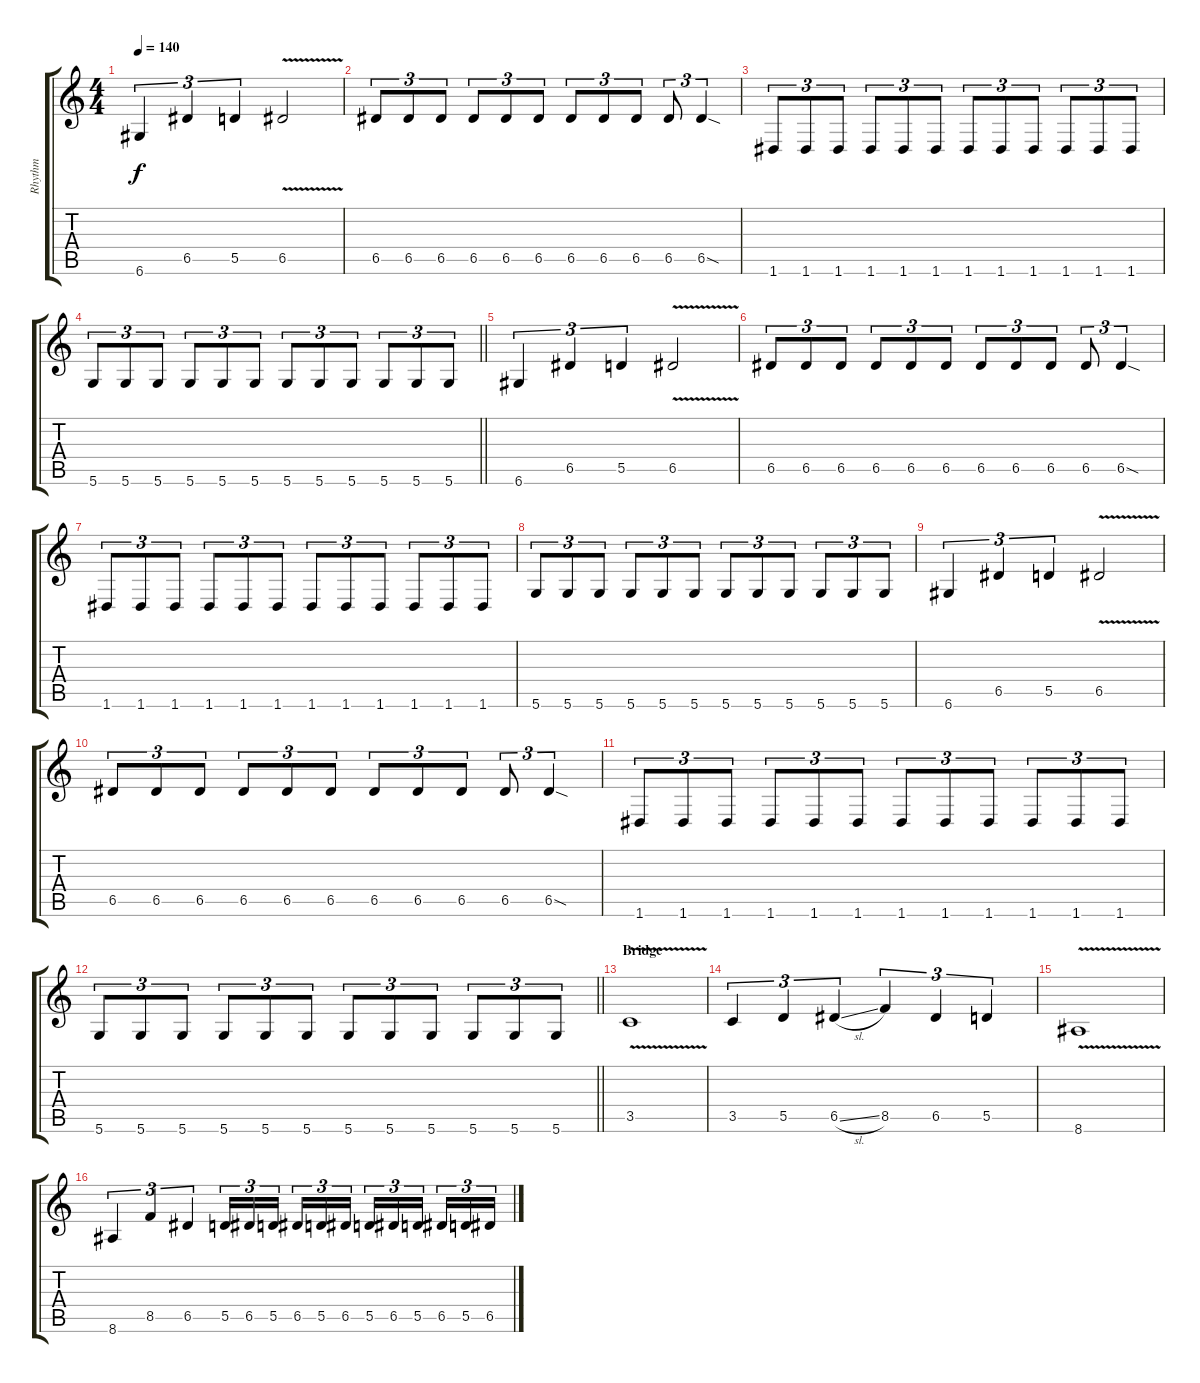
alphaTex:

\track ("Rhythm" "Rhythm") {instrument overdrivenguitar}
\staff {score tabs}
\tuning (E4 B3 G3 D3 A2 D2) {hide}
\ts (4 4)
\tempo 140
\clef g2
\ks c
6.6.4{tu (3 2) dy f} 6.5.4{tu (3 2)} 5.5.4{tu (3 2)} 6.5{v}.2 |
6.5.8{tu (3 2)} 6.5.8{tu (3 2)} 6.5.8{tu (3 2)} 6.5.8{tu (3 2)} 6.5.8{tu (3 2)} 6.5.8{tu (3 2)} 6.5.8{tu (3 2)} 6.5.8{tu (3 2)} 6.5.8{tu (3 2)} 6.5.8{tu (3 2)} 6.5{sod}.4{tu (3 2)} |
1.6.8{tu (3 2)} 1.6.8{tu (3 2)} 1.6.8{tu (3 2)} 1.6.8{tu (3 2)} 1.6.8{tu (3 2)} 1.6.8{tu (3 2)} 1.6.8{tu (3 2)} 1.6.8{tu (3 2)} 1.6.8{tu (3 2)} 1.6.8{tu (3 2)} 1.6.8{tu (3 2)} 1.6.8{tu (3 2)} |
\barLineRight lightlight
5.6.8{tu (3 2)} 5.6.8{tu (3 2)} 5.6.8{tu (3 2)} 5.6.8{tu (3 2)} 5.6.8{tu (3 2)} 5.6.8{tu (3 2)} 5.6.8{tu (3 2)} 5.6.8{tu (3 2)} 5.6.8{tu (3 2)} 5.6.8{tu (3 2)} 5.6.8{tu (3 2)} 5.6.8{tu (3 2)} |
6.6.4{tu (3 2)} 6.5.4{tu (3 2)} 5.5.4{tu (3 2)} 6.5{v}.2 |
6.5.8{tu (3 2)} 6.5.8{tu (3 2)} 6.5.8{tu (3 2)} 6.5.8{tu (3 2)} 6.5.8{tu (3 2)} 6.5.8{tu (3 2)} 6.5.8{tu (3 2)} 6.5.8{tu (3 2)} 6.5.8{tu (3 2)} 6.5.8{tu (3 2)} 6.5{sod}.4{tu (3 2)} |
1.6.8{tu (3 2)} 1.6.8{tu (3 2)} 1.6.8{tu (3 2)} 1.6.8{tu (3 2)} 1.6.8{tu (3 2)} 1.6.8{tu (3 2)} 1.6.8{tu (3 2)} 1.6.8{tu (3 2)} 1.6.8{tu (3 2)} 1.6.8{tu (3 2)} 1.6.8{tu (3 2)} 1.6.8{tu (3 2)} |
5.6.8{tu (3 2)} 5.6.8{tu (3 2)} 5.6.8{tu (3 2)} 5.6.8{tu (3 2)} 5.6.8{tu (3 2)} 5.6.8{tu (3 2)} 5.6.8{tu (3 2)} 5.6.8{tu (3 2)} 5.6.8{tu (3 2)} 5.6.8{tu (3 2)} 5.6.8{tu (3 2)} 5.6.8{tu (3 2)} |
6.6.4{tu (3 2)} 6.5.4{tu (3 2)} 5.5.4{tu (3 2)} 6.5{v}.2 |
6.5.8{tu (3 2)} 6.5.8{tu (3 2)} 6.5.8{tu (3 2)} 6.5.8{tu (3 2)} 6.5.8{tu (3 2)} 6.5.8{tu (3 2)} 6.5.8{tu (3 2)} 6.5.8{tu (3 2)} 6.5.8{tu (3 2)} 6.5.8{tu (3 2)} 6.5{sod}.4{tu (3 2)} |
1.6.8{tu (3 2)} 1.6.8{tu (3 2)} 1.6.8{tu (3 2)} 1.6.8{tu (3 2)} 1.6.8{tu (3 2)} 1.6.8{tu (3 2)} 1.6.8{tu (3 2)} 1.6.8{tu (3 2)} 1.6.8{tu (3 2)} 1.6.8{tu (3 2)} 1.6.8{tu (3 2)} 1.6.8{tu (3 2)} |
\barLineRight lightlight
5.6.8{tu (3 2)} 5.6.8{tu (3 2)} 5.6.8{tu (3 2)} 5.6.8{tu (3 2)} 5.6.8{tu (3 2)} 5.6.8{tu (3 2)} 5.6.8{tu (3 2)} 5.6.8{tu (3 2)} 5.6.8{tu (3 2)} 5.6.8{tu (3 2)} 5.6.8{tu (3 2)} 5.6.8{tu (3 2)} |
\section ("" "Bridge")
3.5{v}.1 |
3.5.4{tu (3 2)} 5.5.4{tu (3 2)} 6.5{sl}.4{tu (3 2)} 8.5.4{tu (3 2)} 6.5.4{tu (3 2)} 5.5.4{tu (3 2)} |
8.6{v}.1 |
8.6.4{tu (3 2)} 8.5.4{tu (3 2)} 6.5.4{tu (3 2)} 5.5.16{tu (3 2)} 6.5.16{tu (3 2)} 5.5.16{tu (3 2) beam splitsecondary} 6.5.16{tu (3 2)} 5.5.16{tu (3 2)} 6.5.16{tu (3 2)} 5.5.16{tu (3 2)} 6.5.16{tu (3 2)} 5.5.16{tu (3 2) beam splitsecondary} 6.5.16{tu (3 2)} 5.5.16{tu (3 2)} 6.5.16{tu (3 2)}
